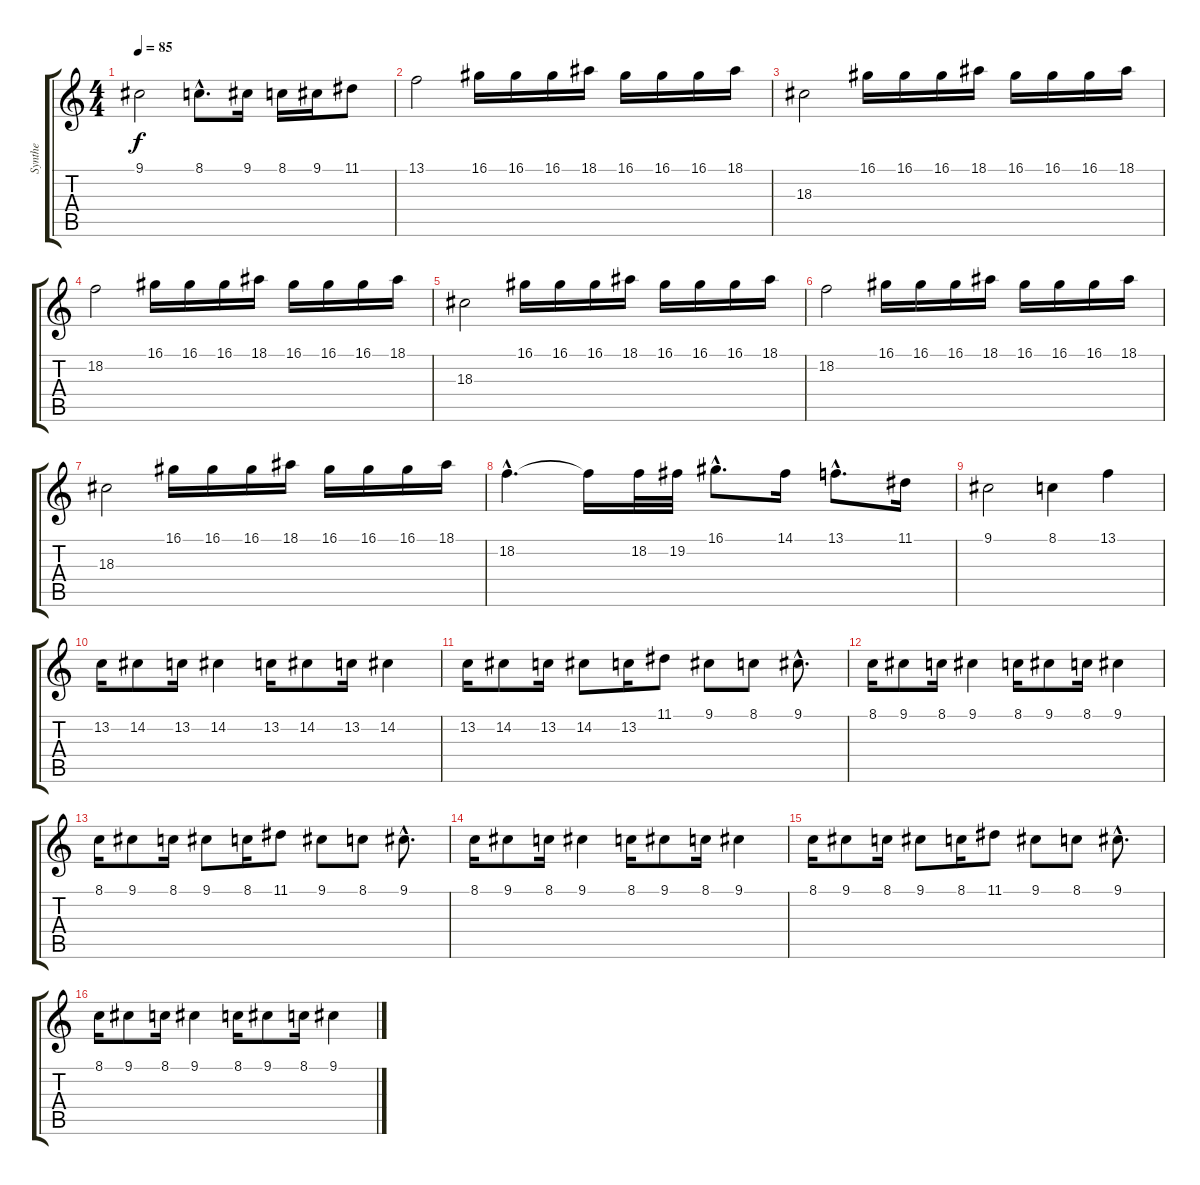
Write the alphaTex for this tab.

\track ("Synthe" "Synthe") {instrument synthstrings1}
\staff {score tabs}
\tuning (E4 B3 G3 D3 A2 E2) {hide}
\ts (4 4)
\tempo 85
\clef g2
\ks c
9.1.2{dy f} 8.1{hac}.8{d} 9.1.16 8.1.16 9.1.16 11.1.8 |
13.1.2 16.1.16 16.1.16 16.1.16 18.1.16 16.1.16 16.1.16 16.1.16 18.1.16 |
18.3.2 16.1.16 16.1.16 16.1.16 18.1.16 16.1.16 16.1.16 16.1.16 18.1.16 |
18.2.2 16.1.16 16.1.16 16.1.16 18.1.16 16.1.16 16.1.16 16.1.16 18.1.16 |
18.3.2 16.1.16 16.1.16 16.1.16 18.1.16 16.1.16 16.1.16 16.1.16 18.1.16 |
18.2.2 16.1.16 16.1.16 16.1.16 18.1.16 16.1.16 16.1.16 16.1.16 18.1.16 |
18.3.2 16.1.16 16.1.16 16.1.16 18.1.16 16.1.16 16.1.16 16.1.16 18.1.16 |
18.2{hac}.4{d} 18.2{t}.16 18.2.32 19.2.32 16.1{hac}.8{d} 14.1.16 13.1{hac}.8{d} 11.1.16 |
9.1.2 8.1.4 13.1.4 |
13.2.16 14.2.8 13.2.16 14.2.4 13.2.16 14.2.8 13.2.16 14.2.4 |
13.2.16 14.2.8 13.2.16 14.2.8 13.2.16 11.1.8 9.1.8 8.1.8 9.1{hac}.8{d} |
8.1.16 9.1.8 8.1.16 9.1.4 8.1.16 9.1.8 8.1.16 9.1.4 |
8.1.16 9.1.8 8.1.16 9.1.8 8.1.16 11.1.8 9.1.8 8.1.8 9.1{hac}.8{d} |
8.1.16 9.1.8 8.1.16 9.1.4 8.1.16 9.1.8 8.1.16 9.1.4 |
8.1.16 9.1.8 8.1.16 9.1.8 8.1.16 11.1.8 9.1.8 8.1.8 9.1{hac}.8{d} |
8.1.16 9.1.8 8.1.16 9.1.4 8.1.16 9.1.8 8.1.16 9.1.4
